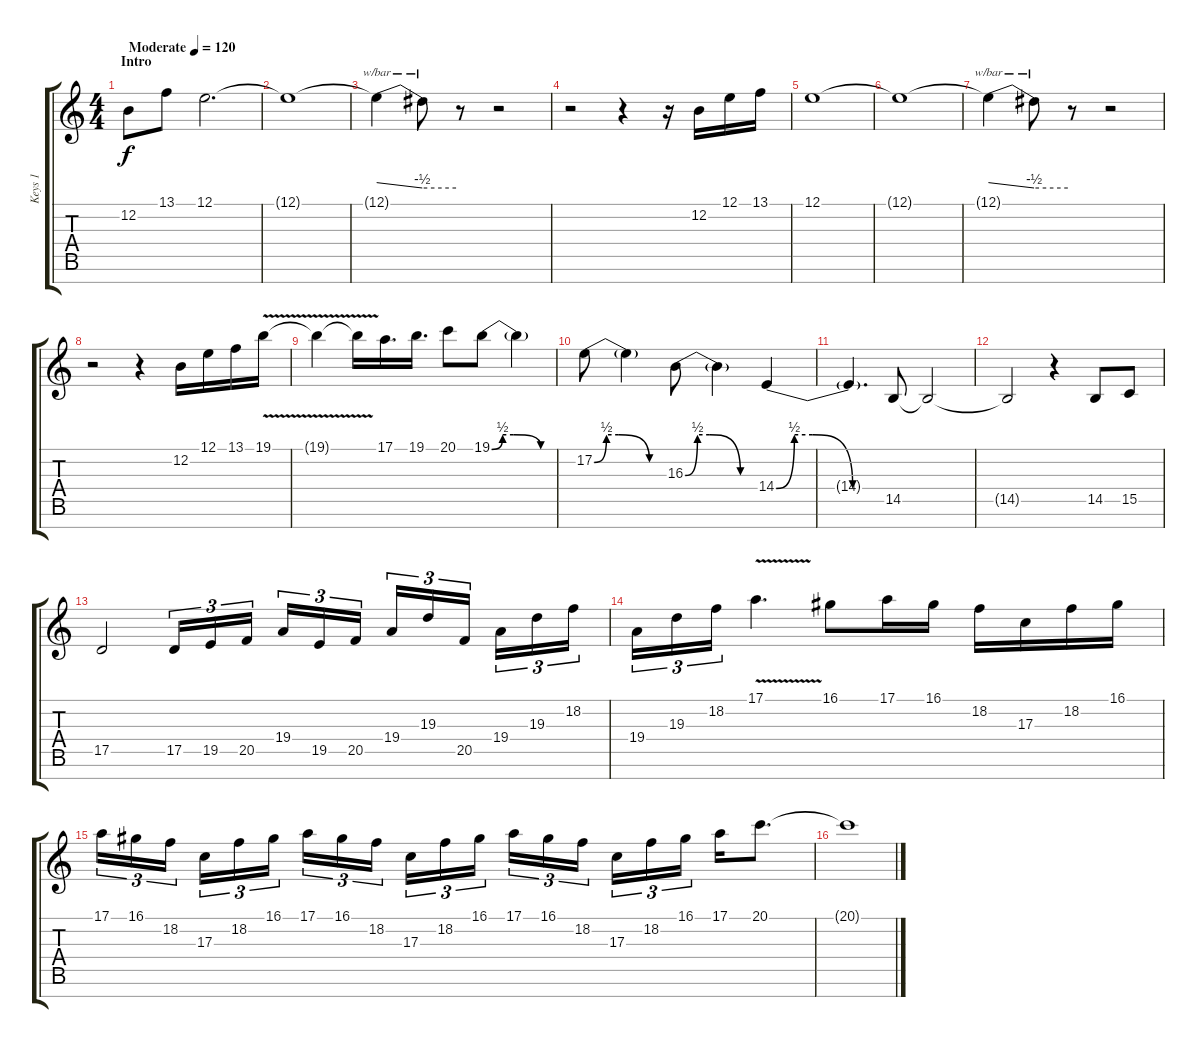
\track ("Keys 1" "Keys 1") {instrument panflute}
\staff {score tabs}
\tuning (E4 B3 G3 D3 A2 E2 B1) {hide}
\ts (4 4)
\section ("" "Intro")
\tempo (120 "Moderate")
\clef g2
\ks c
12.2.8{dy f volume 3 instrument panflute} 13.1.8{volume 10} 12.1.2{d} |
12.1{t}.1 |
12.1{t}.4{tbe (dive default 0 0 60 -2)} 12.1{t}.8{tbe (hold default 0 -2 60 -2)} r.8 r.2 |
r.2 r.4 r.16 12.2.16 12.1.16 13.1.16 |
12.1.1 |
12.1{t}.1 |
12.1{t}.4{tbe (dive default 0 0 60 -2)} 12.1{t}.8{tbe (hold default 0 -2 60 -2)} r.8 r.2 |
r.2 r.4 12.2.16 12.1.16 13.1.16 19.1{v}.16 |
19.1{v t}.4 19.1{t}.16 17.1.16{d} 19.1.16{d} 20.1.8 19.1{be (custom 0 0 10 2 20 2 45 0 60 0)}.8 19.1{t}.4 |
17.2{be (custom 0 0 10 2 20 2 45 0 60 0)}.8 17.2{t}.4 16.3{be (custom 0 0 10 2 20 2 45 0 60 0)}.8 16.3{t}.4 14.4{be (custom 0 0 10 2 20 2 42 0 60 0)}.4 |
14.4{t}.4{d} 14.5.8 14.5{t}.2 |
14.5{t}.2 r.4 14.5.8 15.5.8 |
17.5.2 17.5.16{tu (3 2)} 19.5.16{tu (3 2)} 20.5.16{tu (3 2) beam splitsecondary} 19.4.16{tu (3 2)} 19.5.16{tu (3 2)} 20.5.16{tu (3 2)} 19.4.16{tu (3 2)} 19.3.16{tu (3 2)} 20.5.16{tu (3 2) beam splitsecondary} 19.4.16{tu (3 2)} 19.3.16{tu (3 2)} 18.2.16{tu (3 2)} |
19.4.16{tu (3 2)} 19.3.16{tu (3 2)} 18.2.16{tu (3 2)} 17.1{v}.4{d} 16.1.8 17.1.16 16.1.16 18.2.16 17.3.16 18.2.16 16.1.16 |
17.1.16{tu (3 2)} 16.1.16{tu (3 2)} 18.2.16{tu (3 2) beam splitsecondary} 17.3.16{tu (3 2)} 18.2.16{tu (3 2)} 16.1.16{tu (3 2)} 17.1.16{tu (3 2)} 16.1.16{tu (3 2)} 18.2.16{tu (3 2) beam splitsecondary} 17.3.16{tu (3 2)} 18.2.16{tu (3 2)} 16.1.16{tu (3 2)} 17.1.16{tu (3 2)} 16.1.16{tu (3 2)} 18.2.16{tu (3 2) beam splitsecondary} 17.3.16{tu (3 2)} 18.2.16{tu (3 2)} 16.1.16{tu (3 2)} 17.1.16 20.1.8{d} |
20.1{t}.1
